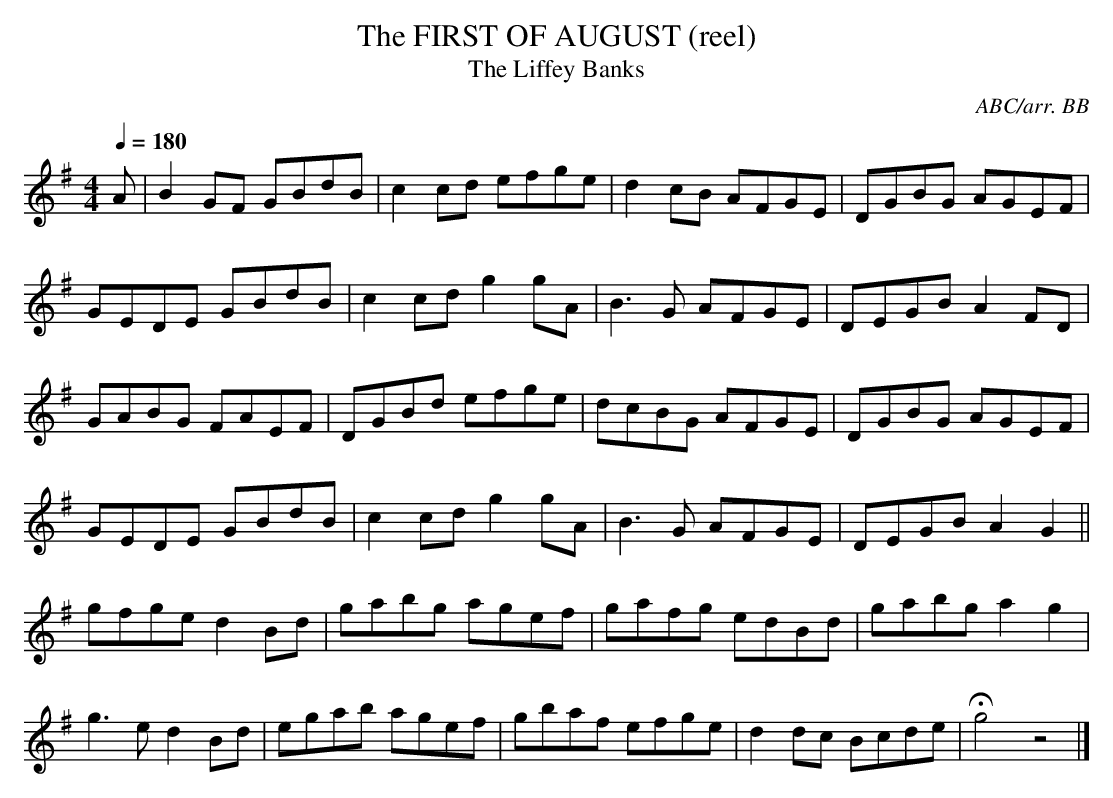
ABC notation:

X:1
T:FIRST OF AUGUST (reel), The
T:The Liffey Banks
C:ABC/arr. BB
L:1/8
M:4/4
Q:1/4=180
K:G
A|B2GF GBdB|c2cd efge|d2cB AFGE|DGBG AGEF|
GEDE GBdB|c2 cd g2 gA|B3G AFGE|DEGB A2FD|
GABG FAEF|DGBd efge|dcBG AFGE|DGBG AGEF|
GEDE GBdB|c2 cd g2 gA|B3G AFGE|DEGB A2G2||
gfge d2 Bd|gabg agef|gafg edBd|gabg a2g2|
g3e d2 Bd|egab agef|gbaf efge|d2dc Bcde|Hg4z4|]
